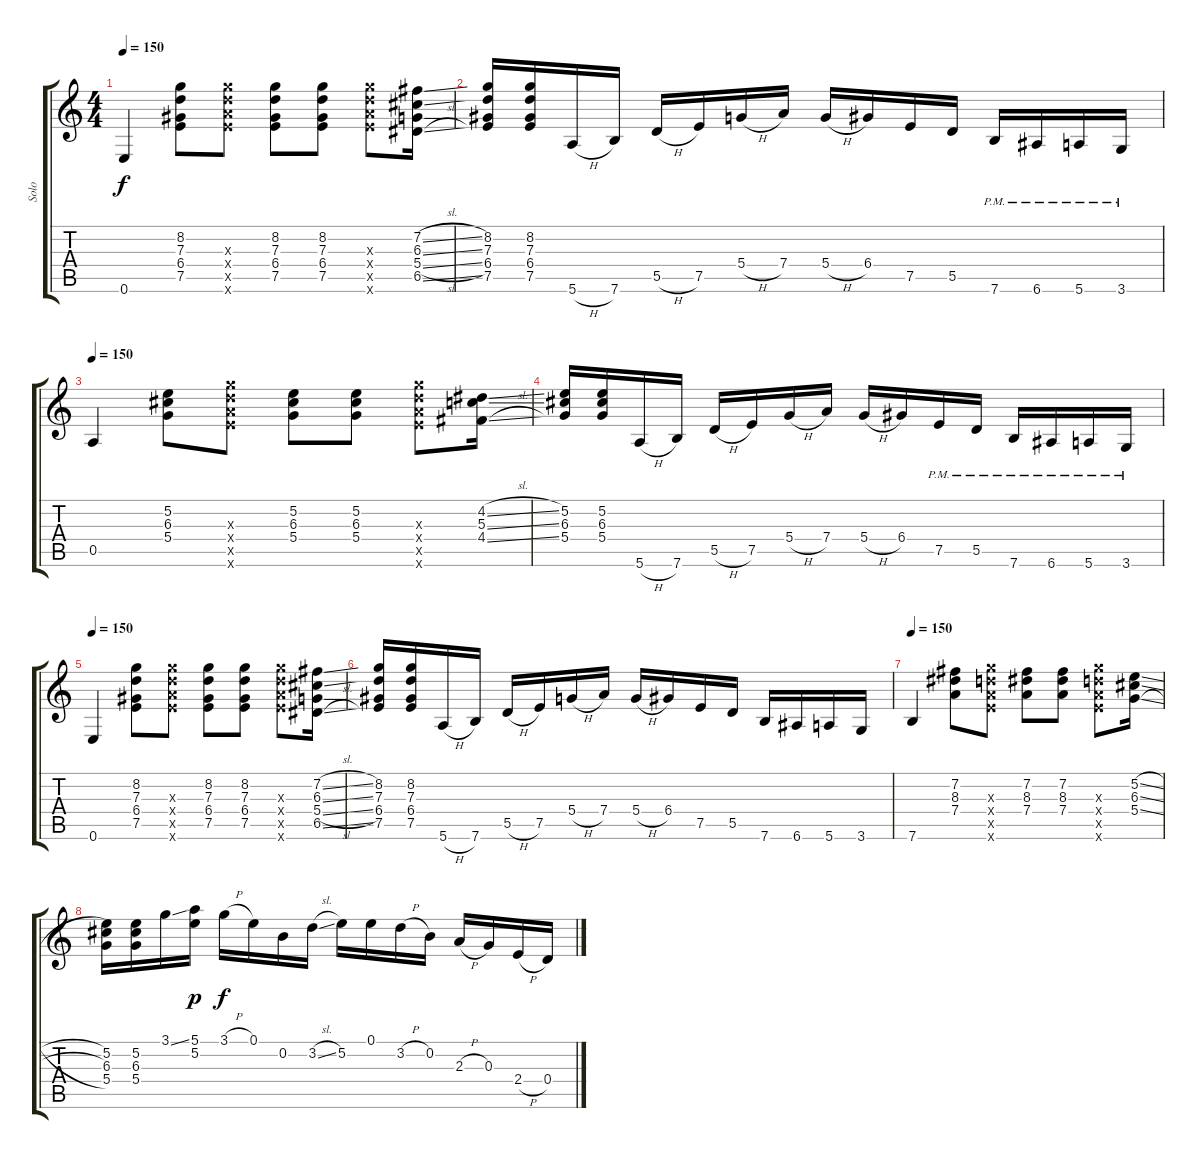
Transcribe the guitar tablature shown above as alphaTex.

\track ("Solo" "Solo") {instrument electricguitarclean}
\staff {score tabs}
\tuning (E4 B3 G3 D3 A2 E2) {hide}
\ts (4 4)
\tempo 150
\clef g2
\ks c
0.6.4{dy f instrument electricguitarclean} (8.2 7.3 6.4 7.5).8 (12.3{x} 12.4{x} 12.5{x} 12.6{x}).8 (8.2 7.3 6.4 7.5).8 (8.2 7.3 6.4 7.5).8 (12.3{x} 12.4{x} 12.5{x} 12.6{x}).8 (7.2{sl} 6.3{sl} 5.4{sl} 6.5{sl}).16 |
(8.2 7.3 6.4 7.5).16 (8.2 7.3 6.4 7.5).16 5.6{h}.16 7.6.16 5.5{h}.16 7.5.16 5.4{h}.16 7.4.16 5.4{h}.16 6.4.16 7.5.16 5.5.16 7.6{pm}.16 6.6{pm}.16 5.6{pm}.16 3.6{pm}.16 |
\tempo 150
0.5.4{instrument electricguitarclean} (5.2 6.3 5.4).8 (12.3{x} 12.4{x} 12.5{x} 12.6{x}).8 (5.2 6.3 5.4).8 (5.2 6.3 5.4).8 (12.3{x} 12.4{x} 12.5{x} 12.6{x}).8 (4.2{sl} 5.3{sl} 4.4{sl}).16 |
(5.2 6.3 5.4).16 (5.2 6.3 5.4).16 5.6{h}.16 7.6.16 5.5{h}.16 7.5.16 5.4{h}.16 7.4.16 5.4{h}.16 6.4.16 7.5{pm}.16 5.5{pm}.16 7.6{pm}.16 6.6{pm}.16 5.6{pm}.16 3.6{pm}.16 |
\tempo 150
0.6.4{instrument electricguitarclean} (8.2 7.3 6.4 7.5).8 (12.3{x} 12.4{x} 12.5{x} 12.6{x}).8 (8.2 7.3 6.4 7.5).8 (8.2 7.3 6.4 7.5).8 (12.3{x} 12.4{x} 12.5{x} 12.6{x}).8 (7.2{sl} 6.3{sl} 5.4{sl} 6.5{sl}).16 |
(8.2 7.3 6.4 7.5).16 (8.2 7.3 6.4 7.5).16 5.6{h}.16 7.6.16 5.5{h}.16 7.5.16 5.4{h}.16 7.4.16 5.4{h}.16 6.4.16 7.5.16 5.5.16 7.6.16 6.6.16 5.6.16 3.6.16 |
\tempo 150
7.6.4{instrument electricguitarclean} (7.2 8.3 7.4).8 (12.3{x} 12.4{x} 12.5{x} 12.6{x}).8 (7.2 8.3 7.4).8 (7.2 8.3 7.4).8 (12.3{x} 12.4{x} 12.5{x} 12.6{x}).8 (5.2{sl} 6.3{sl} 5.4{sl}).16 |
(5.2 6.3 5.4).16 (5.2 6.3 5.4).16 3.1{ss}.16 (5.1 5.2).16{dy p} 3.1{h}.16{dy f} 0.1.16 0.2.16 3.2{sl}.16 5.2.16 0.1.16 3.2{h}.16 0.2.16 2.3{h}.16 0.3.16 2.4{h}.16 0.4.16
